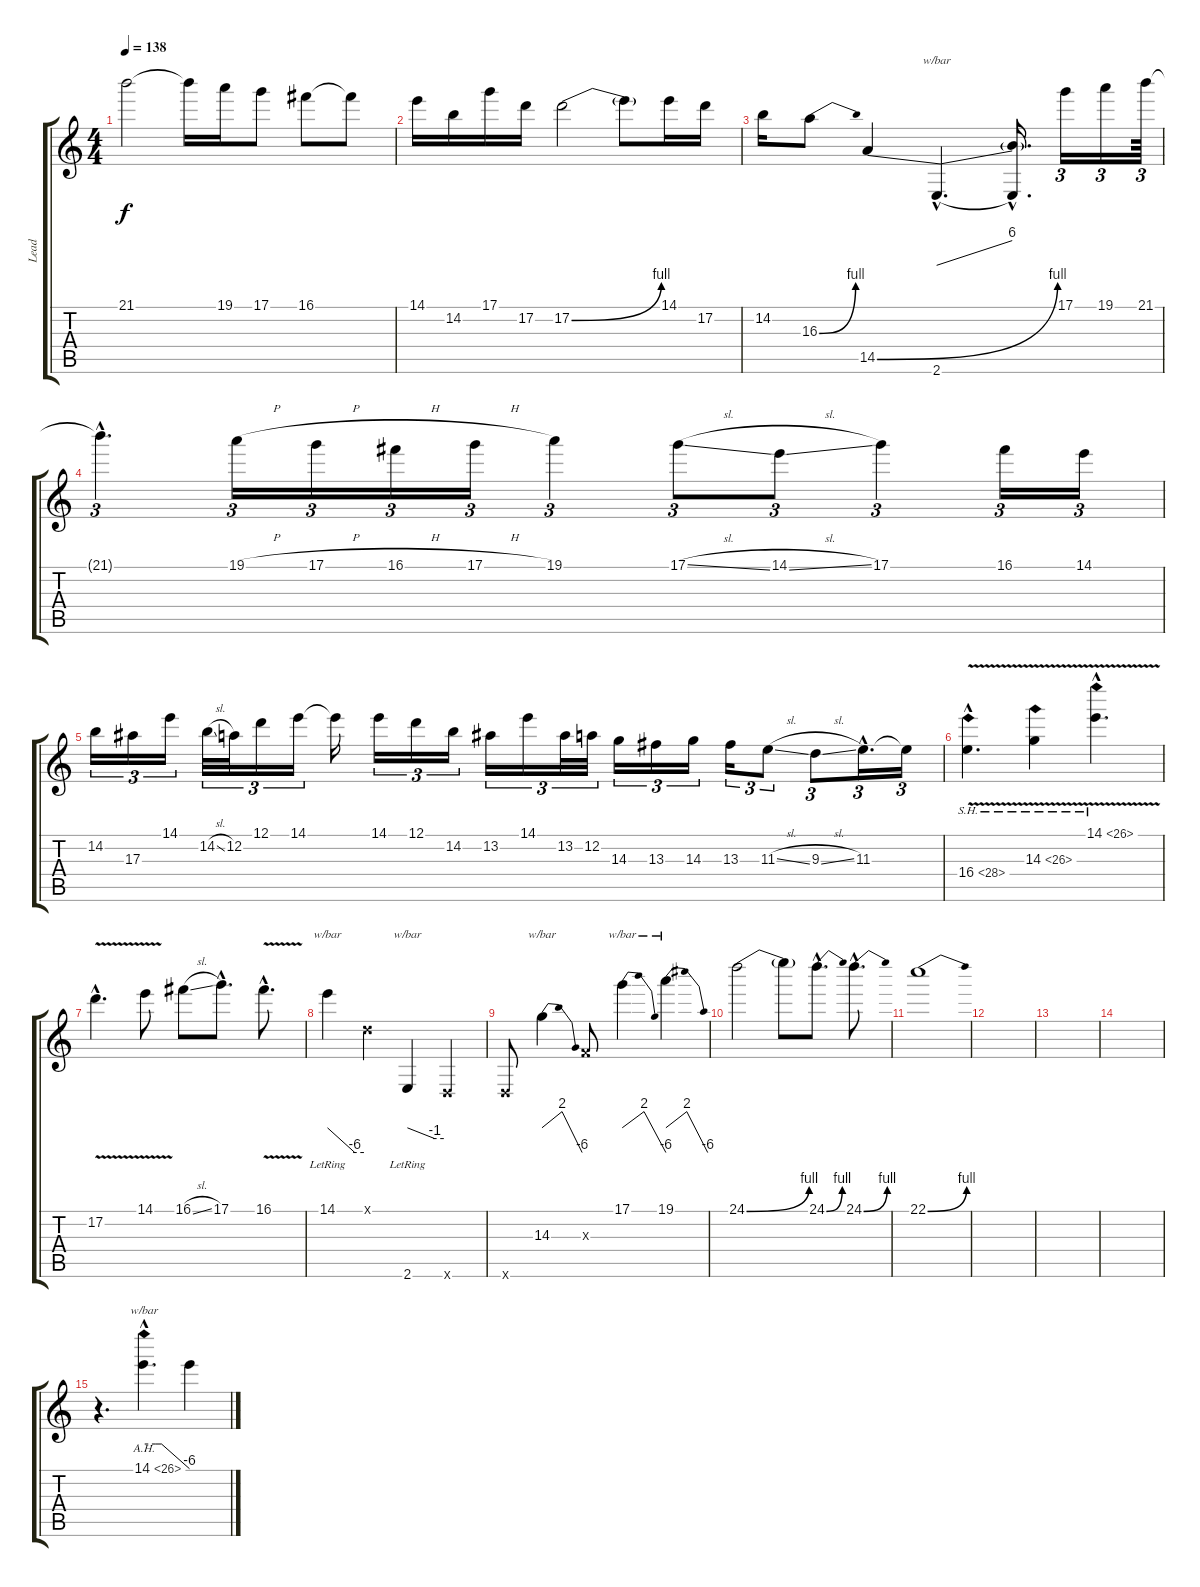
\track ("Lead" "Lead") {instrument distortionguitar}
\staff {score tabs}
\tuning (D4 A3 F3 C3 G2 D2) {hide}
\ts (4 4)
\tempo 138
\clef g2
\ks c
21.1{t}.2{dy f} 21.1{t}.16 19.1.16 17.1.8 16.1.8 16.1{t}.8 |
14.1.16 14.2.16 17.1.16 17.2.16 17.2{be (bend 0 0 60 4)}.2 17.2{t}.8 14.1.16 17.2.16 |
14.2.16 16.3{be (bend 0 0 60 4)}.8 14.5{be (bend 0 0 60 4)}.4 2.6{hac}.4{d tbe (dive default 0 0 60 24)} (14.5{hac t} 2.6{hac t}).16{d} 17.1.16{tu (3 2)} 19.1.16{tu (3 2)} 21.1.64{tu (3 2)} |
21.1{hac t}.4{d tu (3 2)} 19.1{h}.16{tu (3 2)} 17.1{h}.16{tu (3 2)} 16.1{h}.16{tu (3 2)} 17.1{h}.16{tu (3 2)} 19.1.4{tu (3 2)} 17.1{sl}.8{tu (3 2)} 14.1{sl}.8{tu (3 2)} 17.1.4{tu (3 2)} 16.1.16{tu (3 2)} 14.1.16{tu (3 2)} |
14.2.16{tu (3 2)} 17.3.16{tu (3 2)} 14.1.16{tu (3 2)} 14.2{sl}.32{tu (3 2)} 12.2.32{tu (3 2)} 12.1.16{tu (3 2)} 14.1.16{tu (3 2)} 14.1{t}.16 14.1.16{tu (3 2)} 12.1.16{tu (3 2)} 14.2.16{tu (3 2)} 13.2.16{tu (3 2)} 14.1.16{tu (3 2)} 13.2.32{tu (3 2)} 12.2.32{tu (3 2)} 14.3.16{tu (3 2)} 13.3.16{tu (3 2)} 14.3.16{tu (3 2)} 13.3.16{tu (3 2)} 11.3{sl}.8{tu (3 2)} 9.3{sl}.8{tu (3 2)} 11.3{hac}.16{d tu (3 2)} 11.3{t}.16{tu (3 2)} |
16.4{sh 12 v hac}.4{d} 14.3{sh 12 v}.4 14.1{sh 12 v hac}.4{d} |
17.2{v hac}.4{d} 14.1{v}.8 16.1{sl}.8 17.1{hac}.8{d} 16.1{v hac}.8{d} |
14.1{lr}.4{tbe (custom default 0 0 45 -24 60 -24)} 0.1{x}.4 2.6{lr}.4{tbe (custom default 0 0 45 -4 60 -4)} 0.6{x}.4 |
0.6{x}.8 14.3.4{tbe (dip default 0 0 15 8 20 8 60 -24)} 0.3{x}.8 17.1.4{tbe (dip default 0 0 15 8 20 8 60 -24)} 19.1.4{tbe (dip default 0 0 15 8 20 8 60 -24)} |
24.1{be (bend 0 0 60 4)}.2 24.1{t}.8 24.1{be (bend 0 0 60 4) hac}.8{d} 24.1{be (bend 0 0 60 4) hac}.8{d} |
22.1{be (bend 0 0 60 4)}.1 |
|
|
|
r.4{d} 14.1{ah 12 hac}.4{d tbe (custom default 0 0 15 0 23 0 60 -24)} 14.1{t}.4
